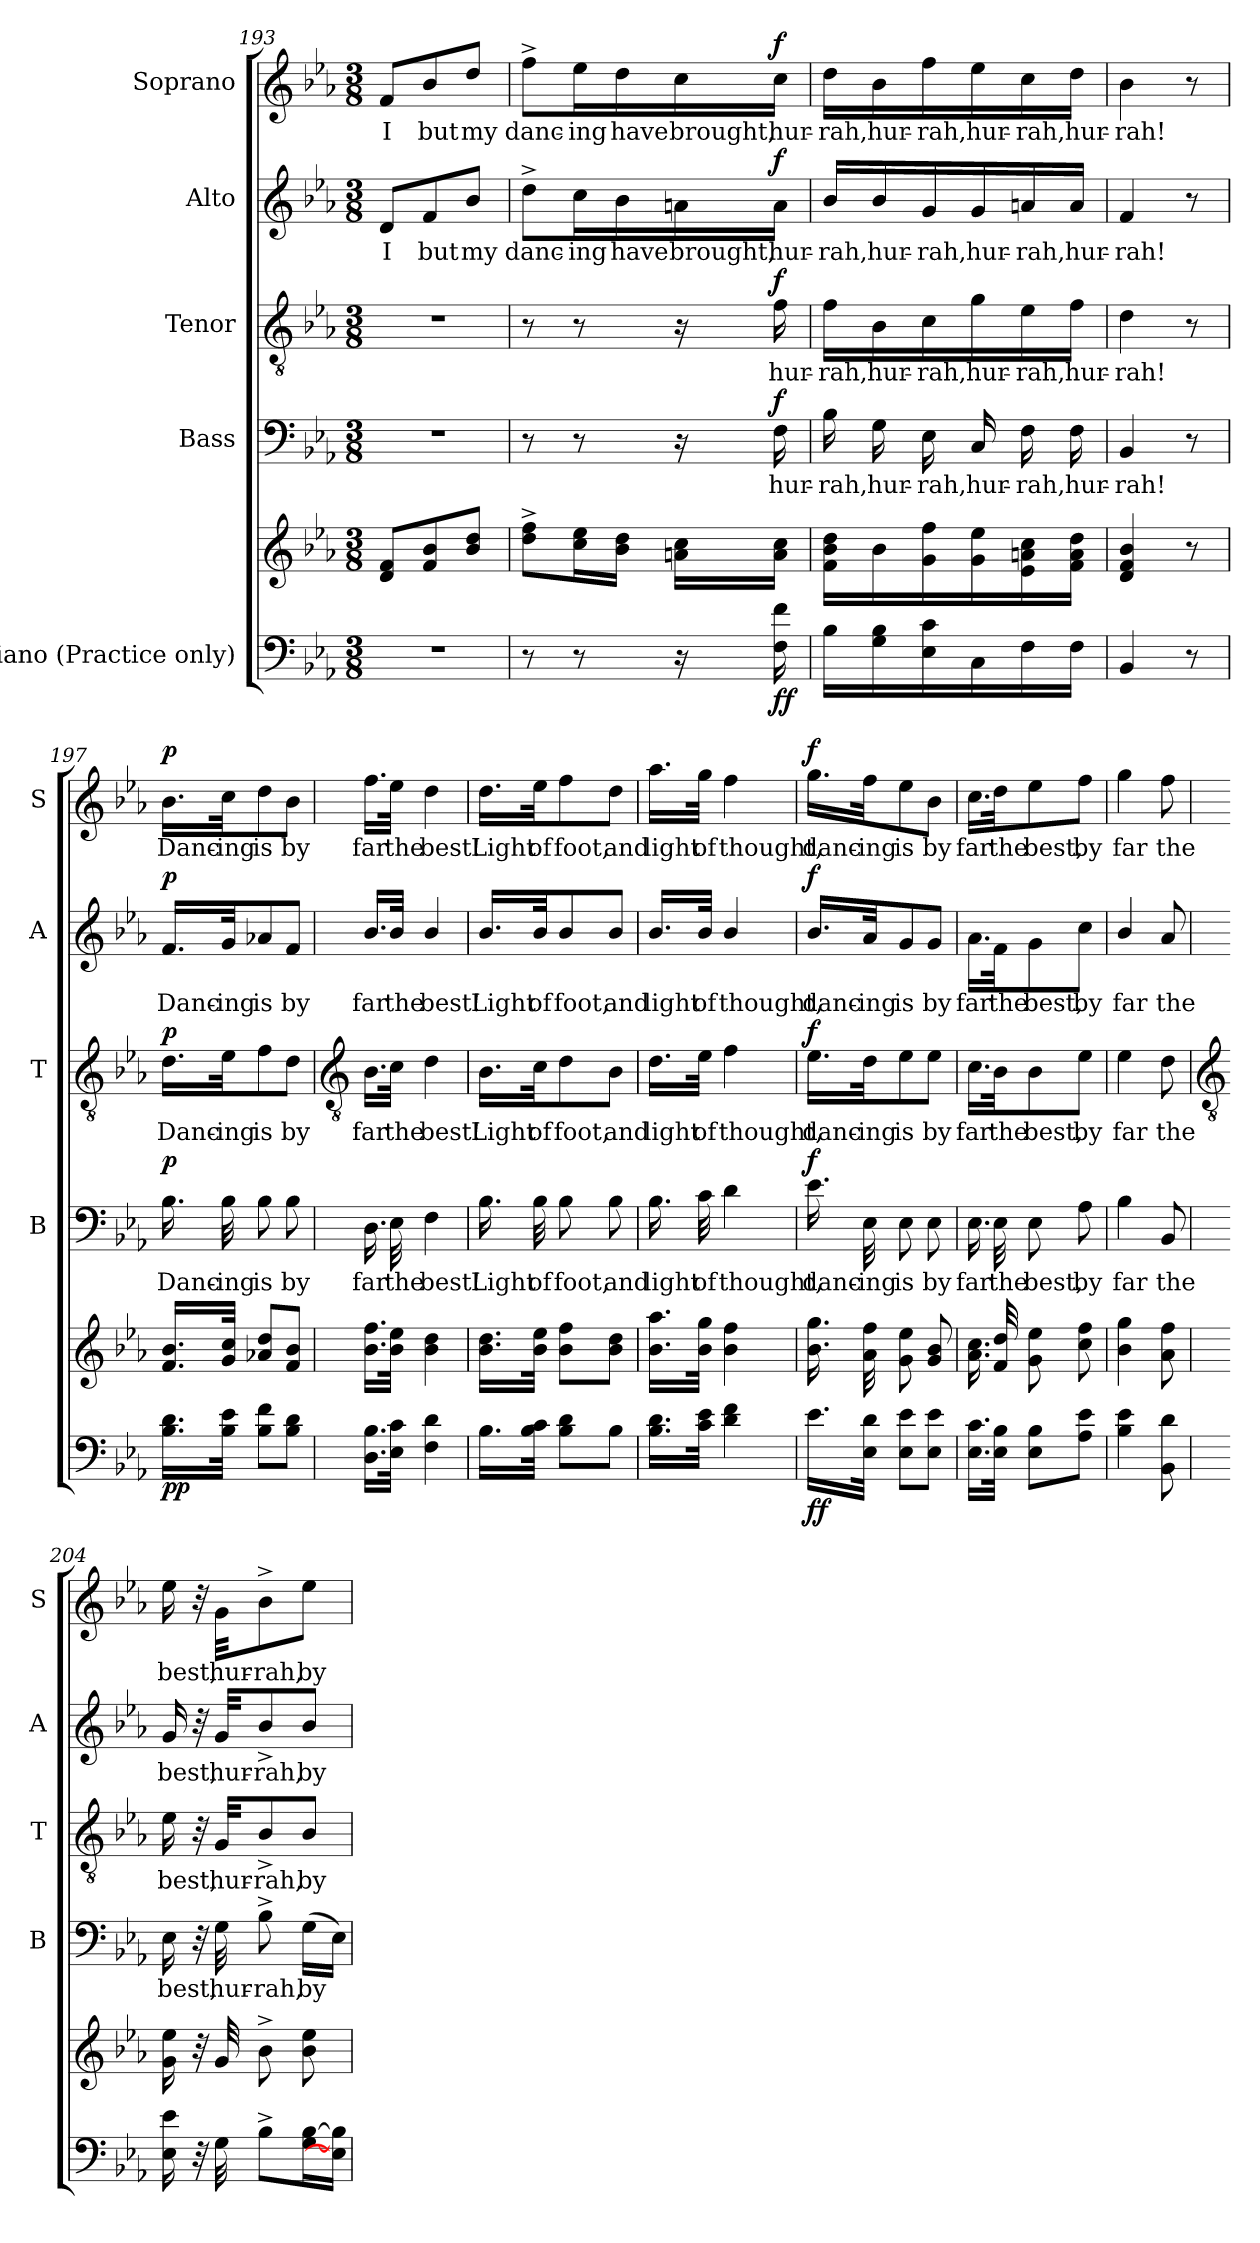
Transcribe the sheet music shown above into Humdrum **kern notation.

**kern	**kern	**dynam	**kern	**text	**dynam	**kern	**text	**dynam	**kern	**text	**dynam	**kern	**text	**dynam
*part5	*part5	*part5	*part4	*part4	*part4	*part3	*part3	*part3	*part2	*part2	*part2	*part1	*part1	*part1
*staff6	*staff5	*staff5/6	*staff4	*staff4	*staff4	*staff3	*staff3	*staff3	*staff2	*staff2	*staff2	*staff1	*staff1	*staff1
*I"Piano (Practice only)	*	*	*I"Bass	*	*	*I"Tenor	*	*	*I"Alto	*	*	*I"Soprano	*	*
*	*	*	*I'B	*	*	*I'T	*	*	*I'A	*	*	*I'S	*	*
!!LO:LB:g=z
*clefF4	*clefG2	*	*clefF4	*	*	*clefGv2	*	*	*clefG2	*	*	*clefG2	*	*
*k[b-e-a-]	*k[b-e-a-]	*	*k[b-e-a-]	*	*	*k[b-e-a-]	*	*	*k[b-e-a-]	*	*	*k[b-e-a-]	*	*
*E-:	*E-:	*	*E-:	*	*	*E-:	*	*	*E-:	*	*	*E-:	*	*
*M3/8	*M3/8	*	*M3/8	*	*	*M3/8	*	*	*M3/8	*	*	*M3/8	*	*
=193	=193	=193	=193	=193	=193	=193	=193	=193	=193	=193	=193	=193	=193	=193
!LO:N:vis=1	!	!	!LO:N:vis=1	!	!	!LO:N:vis=1	!	!	!	!LO:LY:b	!	!	!LO:LY:b	!
4.r	8d 8fL	.	4.r	.	.	4.r	.	.	8d/L	I	.	8f/L	I	.
!	!	!	!	!	!	!	!	!	!	!LO:LY:b	!	!	!LO:LY:b	!
.	8f 8b-	.	.	.	.	.	.	.	8f/	but	.	8b-/	but	.
!	!	!	!	!	!	!	!	!	!	!LO:LY:b	!	!	!LO:LY:b	!
.	8b- 8ddJ	.	.	.	.	.	.	.	8b-/J	my	.	8dd/J	my	.
=194	=194	=194	=194	=194	=194	=194	=194	=194	=194	=194	=194	=194	=194	=194
!	!	!	!	!	!	!	!	!	!	!LO:LY:b	!	!	!LO:LY:b	!
8r	8dd^ 8ff^L	.	8r	.	.	8r	.	.	8dd^\L	danc-	.	8ff^\L	danc-	.
!	!	!	!	!	!	!	!	!	!	!LO:LY:b	!	!	!LO:LY:b	!
8r	16cc 16ee-L	.	8r	.	.	8r	.	.	16cc\L	-ing	.	16ee-\L	-ing	.
!	!	!	!	!	!	!	!	!	!	!LO:LY:b	!	!	!LO:LY:b	!
.	16b- 16ddJJ	.	.	.	.	.	.	.	16b-\	have	.	16dd\	have	.
!	!	!	!	!	!	!	!	!	!	!LO:LY:b	!	!	!LO:LY:b	!
16r	16an 16ccLL	.	16r	.	.	16r	.	.	16an\	brought,	.	16cc\	brought,	.
!	!	!LO:DY:b=2	!	!LO:LY:b	!	!	!LO:LY:b	!	!	!LO:LY:b	!	!	!LO:LY:b	!
!	!	!LO:DY:n=1:b	!	!	!LO:DY:b	!	!	!LO:DY:b	!	!	!LO:DY:b	!	!	!LO:DY:b
16F 16f	16a 16ccJJ	f f	16F	hur-	f	16f	hur-	f	16a\JJ	hur-	f	16cc\JJ	hur-	f
=195	=195	=195	=195	=195	=195	=195	=195	=195	=195	=195	=195	=195	=195	=195
!	!	!	!	!LO:LY:b	!	!	!LO:LY:b	!	!	!LO:LY:b	!	!	!LO:LY:b	!
16B-LL	16f 16b- 16ddLL	.	16B-	-rah,	.	16f\LL	-rah,	.	16b-/LL	-rah,	.	16dd\LL	-rah,	.
!	!	!	!	!LO:LY:b	!	!	!LO:LY:b	!	!	!LO:LY:b	!	!	!LO:LY:b	!
16G 16B-	16b-	.	16G	hur-	.	16B-\	hur-	.	16b-/	hur-	.	16b-\	hur-	.
!	!	!	!	!LO:LY:b	!	!	!LO:LY:b	!	!	!LO:LY:b	!	!	!LO:LY:b	!
16E- 16c	16g 16ff	.	16E-	-rah,	.	16c\	-rah,	.	16g/	-rah,	.	16ff\	-rah,	.
!	!	!	!	!LO:LY:b	!	!	!LO:LY:b	!	!	!LO:LY:b	!	!	!LO:LY:b	!
16C	16g 16ee-	.	16C	hur-	.	16g\	hur-	.	16g/	hur-	.	16ee-\	hur-	.
!	!	!	!	!LO:LY:b	!	!	!LO:LY:b	!	!	!LO:LY:b	!	!	!LO:LY:b	!
16F	16e- 16an 16cc	.	16F	-rah,	.	16e-\	-rah,	.	16an/	-rah,	.	16cc\	-rah,	.
!	!	!	!	!LO:LY:b	!	!	!LO:LY:b	!	!	!LO:LY:b	!	!	!LO:LY:b	!
16FJJ	16f 16a 16ddJJ	.	16F	hur-	.	16f\JJ	hur-	.	16a/JJ	hur-	.	16dd\JJ	hur-	.
=196	=196	=196	=196	=196	=196	=196	=196	=196	=196	=196	=196	=196	=196	=196
!	!	!	!	!LO:LY:b	!	!	!LO:LY:b	!	!	!LO:LY:b	!	!	!LO:LY:b	!
4BB-	4d 4f 4b-	.	4BB-	-rah!	.	4d	-rah!	.	4f	-rah!	.	4b-	-rah!	.
8r	8r	.	8r	.	.	8r	.	.	8r	.	.	8r	.	.
=197	=197	=197	=197	=197	=197	=197	=197	=197	=197	=197	=197	=197	=197	=197
!	!	!LO:DY:b=2	!	!LO:LY:b	!	!	!LO:LY:b	!	!	!LO:LY:b	!	!	!LO:LY:b	!
!	!	!LO:DY:n=1:b	!	!	!LO:DY:b	!	!	!LO:DY:b	!	!	!LO:DY:b	!	!	!LO:DY:b
16.B- 16.dLL	16.f 16.b-LL	p p	16.B-	Danc-	p	16.d\LL	Danc-	p	16.f/LL	Danc-	p	16.b-\LL	Danc-	p
!	!	!	!	!LO:LY:b	!	!	!LO:LY:b	!	!	!LO:LY:b	!	!	!LO:LY:b	!
32B- 32e-JJ	32g 32ccJJ	.	32B-	-ing	.	32e-\Jk	-ing	.	32g/Jk	-ing	.	32cc\Jk	-ing	.
!	!	!	!	!LO:LY:b	!	!	!LO:LY:b	!	!	!LO:LY:b	!	!	!LO:LY:b	!
8B- 8fL	8a-X 8ddL	.	8B-	is	.	8f\	is	.	8a-X/	is	.	8dd\	is	.
!	!	!	!	!LO:LY:b	!	!	!LO:LY:b	!	!	!LO:LY:b	!	!	!LO:LY:b	!
8B- 8dJ	8f 8b-J	.	8B-	by	.	8d\J	by	.	8f/J	by	.	8b-\J	by	.
!!LO:LB:g=z
=198	=198	=198	=198	=198	=198	=198	=198	=198	=198	=198	=198	=198	=198	=198
*	*	*	*	*	*	*clefGv2	*	*	*	*	*	*	*	*
!	!	!	!	!LO:LY:b	!	!	!LO:LY:b	!	!	!LO:LY:b	!	!	!LO:LY:b	!
16.D 16.B-LL	16.b- 16.ffLL	.	16.D	far	.	16.B-\LL	far	.	16.b-/LL	far	.	16.ff\LL	far	.
!	!	!	!	!LO:LY:b	!	!	!LO:LY:b	!	!	!LO:LY:b	!	!	!LO:LY:b	!
32E- 32cJJ	32b- 32ee-JJ	.	32E-	the	.	32c\JJk	the	.	32b-/JJk	the	.	32ee-\JJk	the	.
!	!	!	!	!LO:LY:b	!	!	!LO:LY:b	!	!	!LO:LY:b	!	!	!LO:LY:b	!
4F 4d	4b- 4dd	.	4F	best!	.	4d	best!	.	4b-/	best!	.	4dd	best!	.
=199	=199	=199	=199	=199	=199	=199	=199	=199	=199	=199	=199	=199	=199	=199
!	!	!	!	!LO:LY:b	!	!	!LO:LY:b	!	!	!LO:LY:b	!	!	!LO:LY:b	!
16.B-LL	16.b- 16.ddLL	.	16.B-	Light	.	16.B-\LL	Light	.	16.b-/LL	Light	.	16.dd\LL	Light	.
!	!	!	!	!LO:LY:b	!	!	!LO:LY:b	!	!	!LO:LY:b	!	!	!LO:LY:b	!
32B- 32cJJ	32b- 32ee-JJ	.	32B-	of	.	32c\Jk	of	.	32b-/Jk	of	.	32ee-\Jk	of	.
!	!	!	!	!LO:LY:b	!	!	!LO:LY:b	!	!	!LO:LY:b	!	!	!LO:LY:b	!
8B- 8dL	8b- 8ffL	.	8B-	foot,	.	8d\	foot,	.	8b-/	foot,	.	8ff\	foot,	.
!	!	!	!	!LO:LY:b	!	!	!LO:LY:b	!	!	!LO:LY:b	!	!	!LO:LY:b	!
8B-J	8b- 8ddJ	.	8B-	and	.	8B-\J	and	.	8b-/J	and	.	8dd\J	and	.
=200	=200	=200	=200	=200	=200	=200	=200	=200	=200	=200	=200	=200	=200	=200
!	!	!	!	!LO:LY:b	!	!	!LO:LY:b	!	!	!LO:LY:b	!	!	!LO:LY:b	!
16.B- 16.dLL	16.b- 16.aa-LL	.	16.B-	light	.	16.d\LL	light	.	16.b-/LL	light	.	16.aa-\LL	light	.
!	!	!	!	!LO:LY:b	!	!	!LO:LY:b	!	!	!LO:LY:b	!	!	!LO:LY:b	!
32c 32e-JJ	32b- 32ggJJ	.	32c	of	.	32e-\JJk	of	.	32b-/JJk	of	.	32gg\JJk	of	.
!	!	!	!	!LO:LY:b	!	!	!LO:LY:b	!	!	!LO:LY:b	!	!	!LO:LY:b	!
4d 4f	4b- 4ff	.	4d	thought,	.	4f	thought,	.	4b-/	thought,	.	4ff	thought,	.
=201	=201	=201	=201	=201	=201	=201	=201	=201	=201	=201	=201	=201	=201	=201
!	!	!LO:DY:b=2	!	!LO:LY:b	!	!	!LO:LY:b	!	!	!LO:LY:b	!	!	!LO:LY:b	!
!	!	!LO:DY:n=1:b	!	!	!LO:DY:b	!	!	!LO:DY:b	!	!	!LO:DY:b	!	!	!LO:DY:b
16.e-LL	16.b- 16.ggLL	f f	16.e-	danc-	f	16.e-\LL	danc-	f	16.b-/LL	danc-	f	16.gg\LL	danc-	f
!	!	!	!	!LO:LY:b	!	!	!LO:LY:b	!	!	!LO:LY:b	!	!	!LO:LY:b	!
32E- 32dJJ	32a- 32ffL	.	32E-	-ing	.	32d\Jk	-ing	.	32a-/Jk	-ing	.	32ff\Jk	-ing	.
!	!	!	!	!LO:LY:b	!	!	!LO:LY:b	!	!	!LO:LY:b	!	!	!LO:LY:b	!
8E- 8e-L	8g 8ee-	.	8E-	is	.	8e-\	is	.	8g/	is	.	8ee-\	is	.
!	!	!	!	!LO:LY:b	!	!	!LO:LY:b	!	!	!LO:LY:b	!	!	!LO:LY:b	!
8E- 8e-J	8g 8b-J	.	8E-	by	.	8e-\J	by	.	8g/J	by	.	8b-\J	by	.
=202	=202	=202	=202	=202	=202	=202	=202	=202	=202	=202	=202	=202	=202	=202
!	!	!	!	!LO:LY:b	!	!	!LO:LY:b	!	!	!LO:LY:b	!	!	!LO:LY:b	!
16.E- 16.cLL	16.a- 16.ccLL	.	16.E-	far	.	16.c\LL	far	.	16.a-\LL	far	.	16.cc\LL	far	.
!	!	!	!	!LO:LY:b	!	!	!LO:LY:b	!	!	!LO:LY:b	!	!	!LO:LY:b	!
32E- 32B-JJ	32f 32ddL	.	32E-	the	.	32B-\Jk	the	.	32f\Jk	the	.	32dd\Jk	the	.
!	!	!	!	!LO:LY:b	!	!	!LO:LY:b	!	!	!LO:LY:b	!	!	!LO:LY:b	!
8E- 8B-L	8g 8ee-	.	8E-	best,	.	8B-\	best,	.	8g\	best,	.	8ee-\	best,	.
!	!	!	!	!LO:LY:b	!	!	!LO:LY:b	!	!	!LO:LY:b	!	!	!LO:LY:b	!
8A- 8e-J	8cc 8ffJ	.	8A-	by	.	8e-\J	by	.	8cc\J	by	.	8ff\J	by	.
=203	=203	=203	=203	=203	=203	=203	=203	=203	=203	=203	=203	=203	=203	=203
!	!	!	!	!LO:LY:b	!	!	!LO:LY:b	!	!	!LO:LY:b	!	!	!LO:LY:b	!
4B- 4e-	4b- 4gg	.	4B-	far	.	4e-	far	.	4b-/	far	.	4gg	far	.
!	!	!	!	!LO:LY:b	!	!	!LO:LY:b	!	!	!LO:LY:b	!	!	!LO:LY:b	!
8BB- 8d	8a- 8ff	.	8BB-	the	.	8d	the	.	8a-	the	.	8ff	the	.
!!LO:LB:g=z
=204	=204	=204	=204	=204	=204	=204	=204	=204	=204	=204	=204	=204	=204	=204
*	*	*	*	*	*	*clefGv2	*	*	*	*	*	*	*	*
!	!	!	!	!LO:LY:b	!	!	!LO:LY:b	!	!	!LO:LY:b	!	!	!LO:LY:b	!
16E- 16e-	16g 16ee-	.	16E-	best,	.	16e-	best,	.	16g	best,	.	16ee-	best,	.
32r	32r	.	32r	.	.	32r	.	.	32r	.	.	32r	.	.
!	!	!	!	!LO:LY:b	!	!	!LO:LY:b	!	!	!LO:LY:b	!	!	!LO:LY:b	!
32G	32gLLL	.	32G	hur-	.	32G/KKL	hur-	.	32g/KKL	hur-	.	32g\KKL	hur-	.
!	!	!	!	!LO:LY:b	!	!	!LO:LY:b	!	!	!LO:LY:b	!	!	!LO:LY:b	!
8B-^L	8b-^	.	8B-^	-rah,	.	8B-^/	-rah,	.	8b-^/	-rah,	.	8b-^\	-rah,	.
!	!	!	!	!LO:LY:b	!	!	!LO:LY:b	!	!	!LO:LY:b	!	!	!LO:LY:b	!
[16G [16B-L	8b- 8ee-J	.	(>16GLL	by	.	8B-/J	by	.	8b-/J	by	.	8ee-\J	by	.
16E-] 16B-]JJ	.	.	16E-JJ)	.	.	.	.	.	.	.	.	.	.	.
=	=	=	=	=	=	=	=	=	=	=	=	=	=	=
*-	*-	*-	*-	*-	*-	*-	*-	*-	*-	*-	*-	*-	*-	*-
